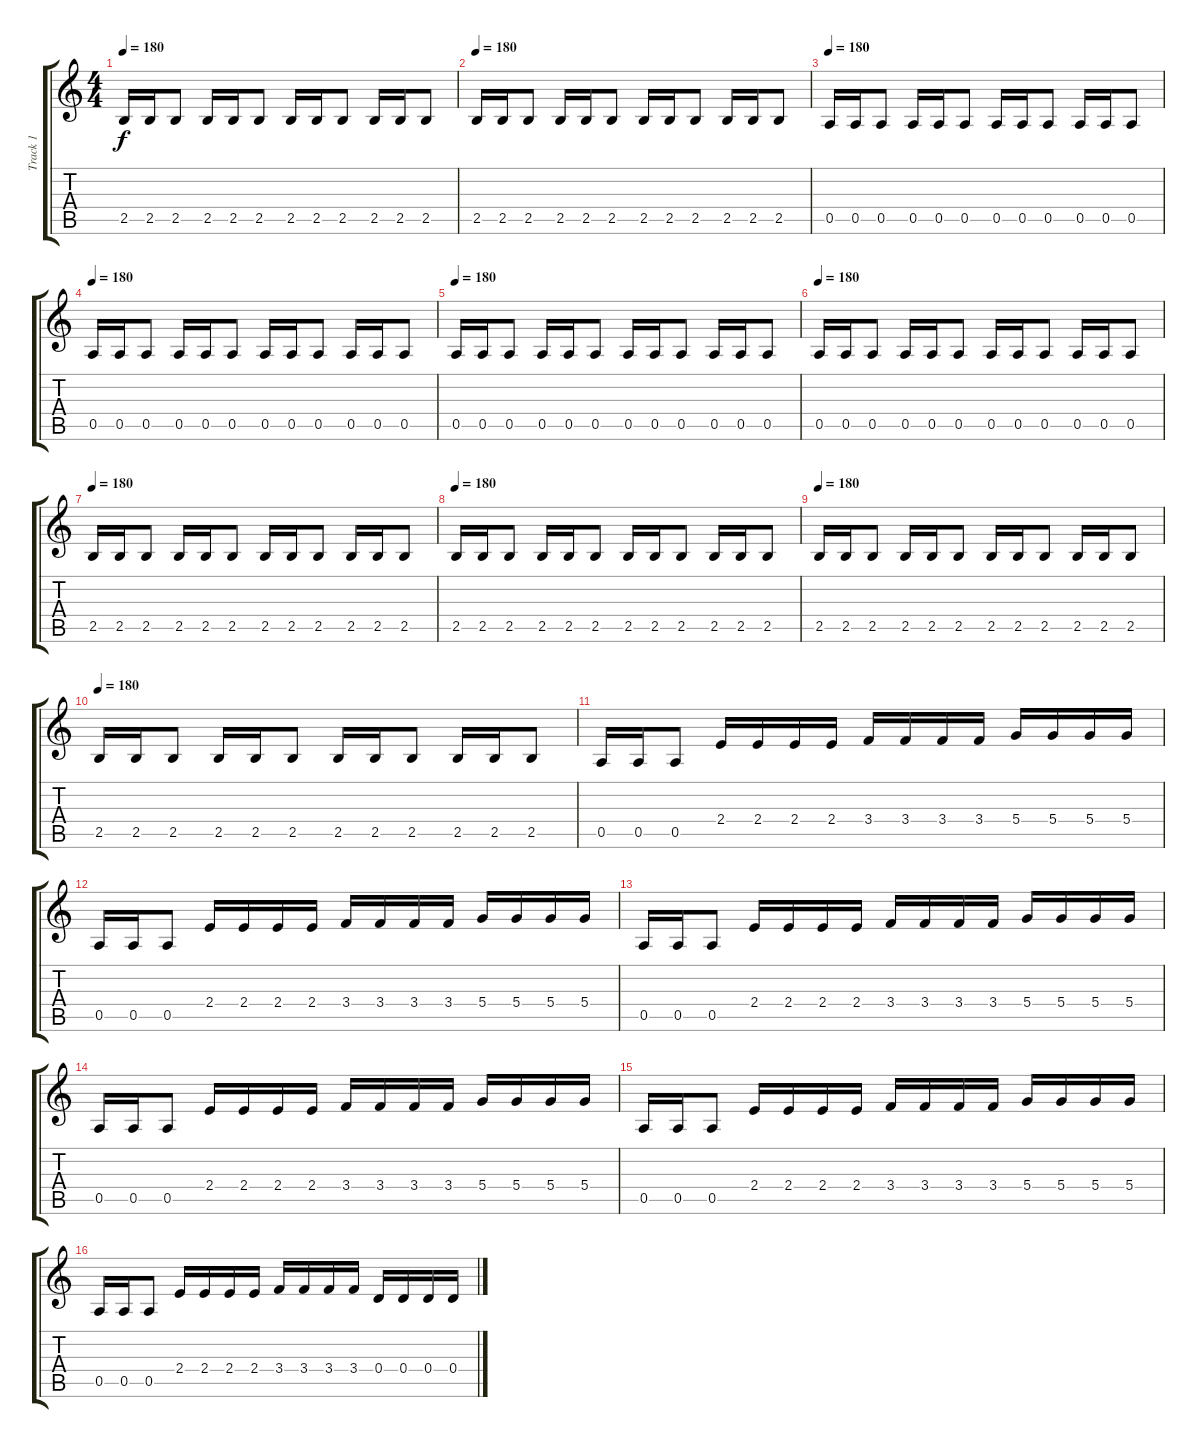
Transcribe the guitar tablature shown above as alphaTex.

\track ("Track 1" "Track 1") {instrument distortionguitar}
\staff {score tabs}
\tuning (E4 B3 G3 D3 A2 E2) {hide}
\ts (4 4)
\tempo 180
\clef g2
\ks c
2.5.16{dy f} 2.5.16 2.5.8 2.5.16 2.5.16 2.5.8 2.5.16 2.5.16 2.5.8 2.5.16 2.5.16 2.5.8 |
\tempo 180
2.5.16 2.5.16 2.5.8 2.5.16 2.5.16 2.5.8 2.5.16 2.5.16 2.5.8 2.5.16 2.5.16 2.5.8 |
\tempo 180
0.5.16 0.5.16 0.5.8 0.5.16 0.5.16 0.5.8 0.5.16 0.5.16 0.5.8 0.5.16 0.5.16 0.5.8 |
\tempo 180
0.5.16 0.5.16 0.5.8 0.5.16 0.5.16 0.5.8 0.5.16 0.5.16 0.5.8 0.5.16 0.5.16 0.5.8 |
\tempo 180
0.5.16 0.5.16 0.5.8 0.5.16 0.5.16 0.5.8 0.5.16 0.5.16 0.5.8 0.5.16 0.5.16 0.5.8 |
\tempo 180
0.5.16 0.5.16 0.5.8 0.5.16 0.5.16 0.5.8 0.5.16 0.5.16 0.5.8 0.5.16 0.5.16 0.5.8 |
\tempo 180
2.5.16 2.5.16 2.5.8 2.5.16 2.5.16 2.5.8 2.5.16 2.5.16 2.5.8 2.5.16 2.5.16 2.5.8 |
\tempo 180
2.5.16 2.5.16 2.5.8 2.5.16 2.5.16 2.5.8 2.5.16 2.5.16 2.5.8 2.5.16 2.5.16 2.5.8 |
\tempo 180
2.5.16 2.5.16 2.5.8 2.5.16 2.5.16 2.5.8 2.5.16 2.5.16 2.5.8 2.5.16 2.5.16 2.5.8 |
\tempo 180
2.5.16 2.5.16 2.5.8 2.5.16 2.5.16 2.5.8 2.5.16 2.5.16 2.5.8 2.5.16 2.5.16 2.5.8 |
0.5.16 0.5.16 0.5.8 2.4.16 2.4.16 2.4.16 2.4.16 3.4.16 3.4.16 3.4.16 3.4.16 5.4.16 5.4.16 5.4.16 5.4.16 |
0.5.16 0.5.16 0.5.8 2.4.16 2.4.16 2.4.16 2.4.16 3.4.16 3.4.16 3.4.16 3.4.16 5.4.16 5.4.16 5.4.16 5.4.16 |
0.5.16 0.5.16 0.5.8 2.4.16 2.4.16 2.4.16 2.4.16 3.4.16 3.4.16 3.4.16 3.4.16 5.4.16 5.4.16 5.4.16 5.4.16 |
0.5.16 0.5.16 0.5.8 2.4.16 2.4.16 2.4.16 2.4.16 3.4.16 3.4.16 3.4.16 3.4.16 5.4.16 5.4.16 5.4.16 5.4.16 |
0.5.16 0.5.16 0.5.8 2.4.16 2.4.16 2.4.16 2.4.16 3.4.16 3.4.16 3.4.16 3.4.16 5.4.16 5.4.16 5.4.16 5.4.16 |
0.5.16 0.5.16 0.5.8 2.4.16 2.4.16 2.4.16 2.4.16 3.4.16 3.4.16 3.4.16 3.4.16 0.4.16 0.4.16 0.4.16 0.4.16
